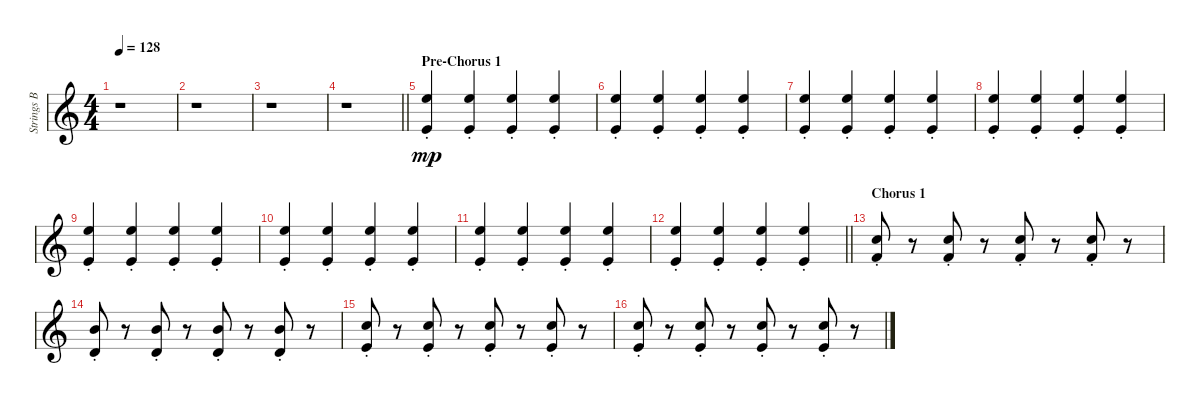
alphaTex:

\track ("Strings B" "Strings B") {instrument stringensemble1}
\staff {score}
\tuning (E4 B3 G3 D3 A2 E2) {hide}
\ts (4 4)
\tempo 128
\clef g2
\ks c
r.1{dy mp} |
r.1 |
r.1 |
\barLineRight lightlight
r.1 |
\section ("" "Pre-Chorus 1")
(12.1{st} 9.3{st}).4 (12.1{st} 9.3{st}).4 (12.1{st} 9.3{st}).4 (12.1{st} 9.3{st}).4 |
(12.1{st} 9.3{st}).4 (12.1{st} 9.3{st}).4 (12.1{st} 9.3{st}).4 (12.1{st} 9.3{st}).4 |
(12.1{st} 9.3{st}).4 (12.1{st} 9.3{st}).4 (12.1{st} 9.3{st}).4 (12.1{st} 9.3{st}).4 |
(12.1{st} 9.3{st}).4 (12.1{st} 9.3{st}).4 (12.1{st} 9.3{st}).4 (12.1{st} 9.3{st}).4 |
(12.1{st} 9.3{st}).4 (12.1{st} 9.3{st}).4 (12.1{st} 9.3{st}).4 (12.1{st} 9.3{st}).4 |
(12.1{st} 9.3{st}).4 (12.1{st} 9.3{st}).4 (12.1{st} 9.3{st}).4 (12.1{st} 9.3{st}).4 |
(12.1{st} 9.3{st}).4 (12.1{st} 9.3{st}).4 (12.1{st} 9.3{st}).4 (12.1{st} 9.3{st}).4 |
\barLineRight lightlight
(12.1{st} 9.3{st}).4 (12.1{st} 9.3{st}).4 (12.1{st} 9.3{st}).4 (12.1{st} 9.3{st}).4 |
\section ("" "Chorus 1")
(13.2{st} 15.4{st}).8 r.8 (13.2{st} 15.4{st}).8 r.8 (13.2{st} 15.4{st}).8 r.8 (13.2{st} 15.4{st}).8 r.8 |
(12.2{st} 12.4{st}).8 r.8 (12.2{st} 12.4{st}).8 r.8 (12.2{st} 12.4{st}).8 r.8 (12.2{st} 12.4{st}).8 r.8 |
(13.2{st} 14.4{st}).8 r.8 (13.2{st} 14.4{st}).8 r.8 (13.2{st} 14.4{st}).8 r.8 (13.2{st} 14.4{st}).8 r.8 |
(13.2{st} 14.4{st}).8 r.8 (13.2{st} 14.4{st}).8 r.8 (13.2{st} 14.4{st}).8 r.8 (13.2{st} 14.4{st}).8 r.8
